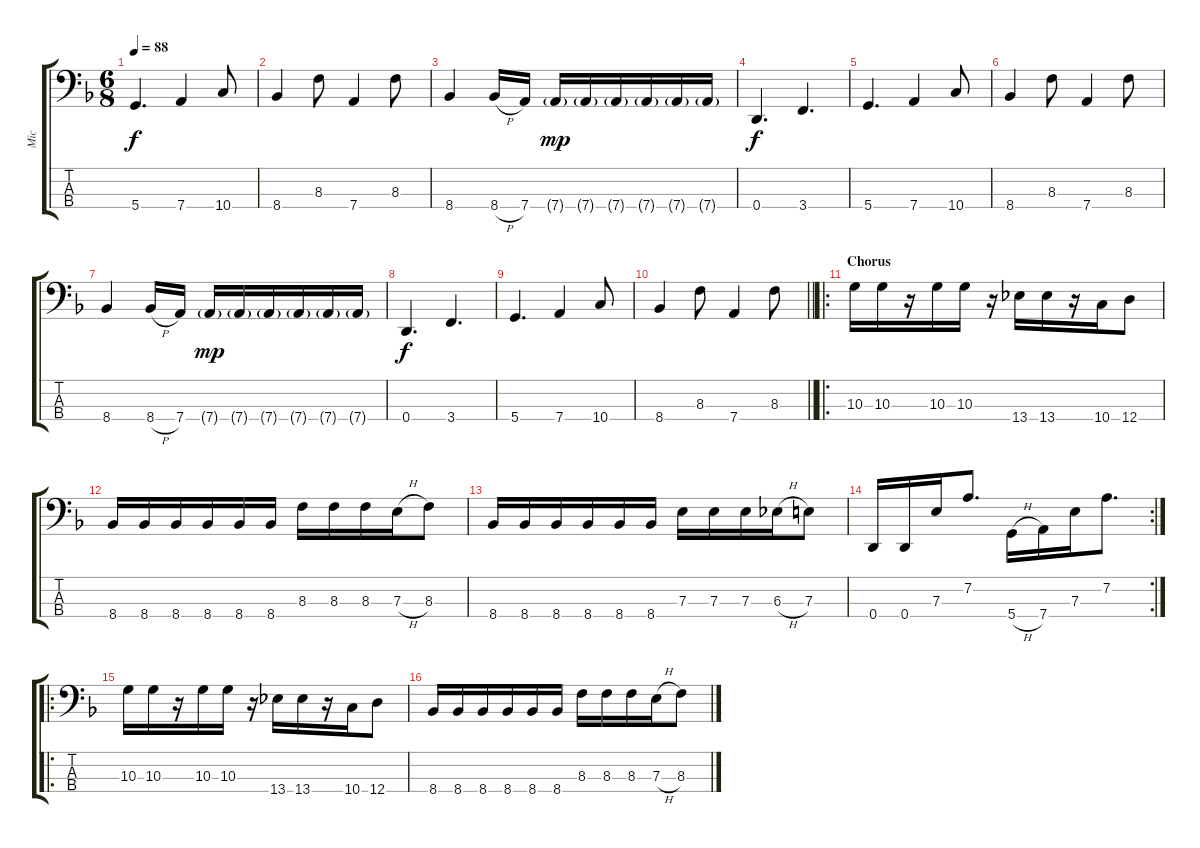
\track ("Mic" "Mic") {instrument electricbassfinger}
\staff {score tabs}
\tuning (G2 D2 A1 D1) {hide}
\ts (6 8)
\tempo 88
\clef f4
\ks f
5.4.4{d dy f} 7.4.4 10.4.8 |
8.4.4 8.3.8 7.4.4 8.3.8 |
8.4.4 8.4{h}.16 7.4.16 7.4{g}.16{dy mp} 7.4{g}.16 7.4{g}.16 7.4{g}.16 7.4{g}.16 7.4{g}.16 |
0.4.4{d dy f} 3.4.4{d} |
5.4.4{d} 7.4.4 10.4.8 |
8.4.4 8.3.8 7.4.4 8.3.8 |
8.4.4 8.4{h}.16 7.4.16 7.4{g}.16{dy mp} 7.4{g}.16 7.4{g}.16 7.4{g}.16 7.4{g}.16 7.4{g}.16 |
0.4.4{d dy f} 3.4.4{d} |
5.4.4{d} 7.4.4 10.4.8 |
\barLineRight lightlight
8.4.4 8.3.8 7.4.4 8.3.8 |
\ro
\section ("" "Chorus")
10.3.16 10.3.16 r.16 10.3.16 10.3.16 r.16 13.4.16 13.4.16 r.16 10.4.16 12.4.8 |
8.4.16 8.4.16 8.4.16 8.4.16 8.4.16 8.4.16 8.3.16 8.3.16 8.3.16 7.3{h}.16 8.3.8 |
8.4.16 8.4.16 8.4.16 8.4.16 8.4.16 8.4.16 7.3.16 7.3.16 7.3.16 6.3{h}.16 7.3.8 |
\rc 2
0.4.16 0.4.16 7.3.16 7.2.8{d} 5.4{h}.16 7.4.16 7.3.16 7.2.8{d} |
\ro
10.3.16 10.3.16 r.16 10.3.16 10.3.16 r.16 13.4.16 13.4.16 r.16 10.4.16 12.4.8 |
8.4.16 8.4.16 8.4.16 8.4.16 8.4.16 8.4.16 8.3.16 8.3.16 8.3.16 7.3{h}.16 8.3.8
